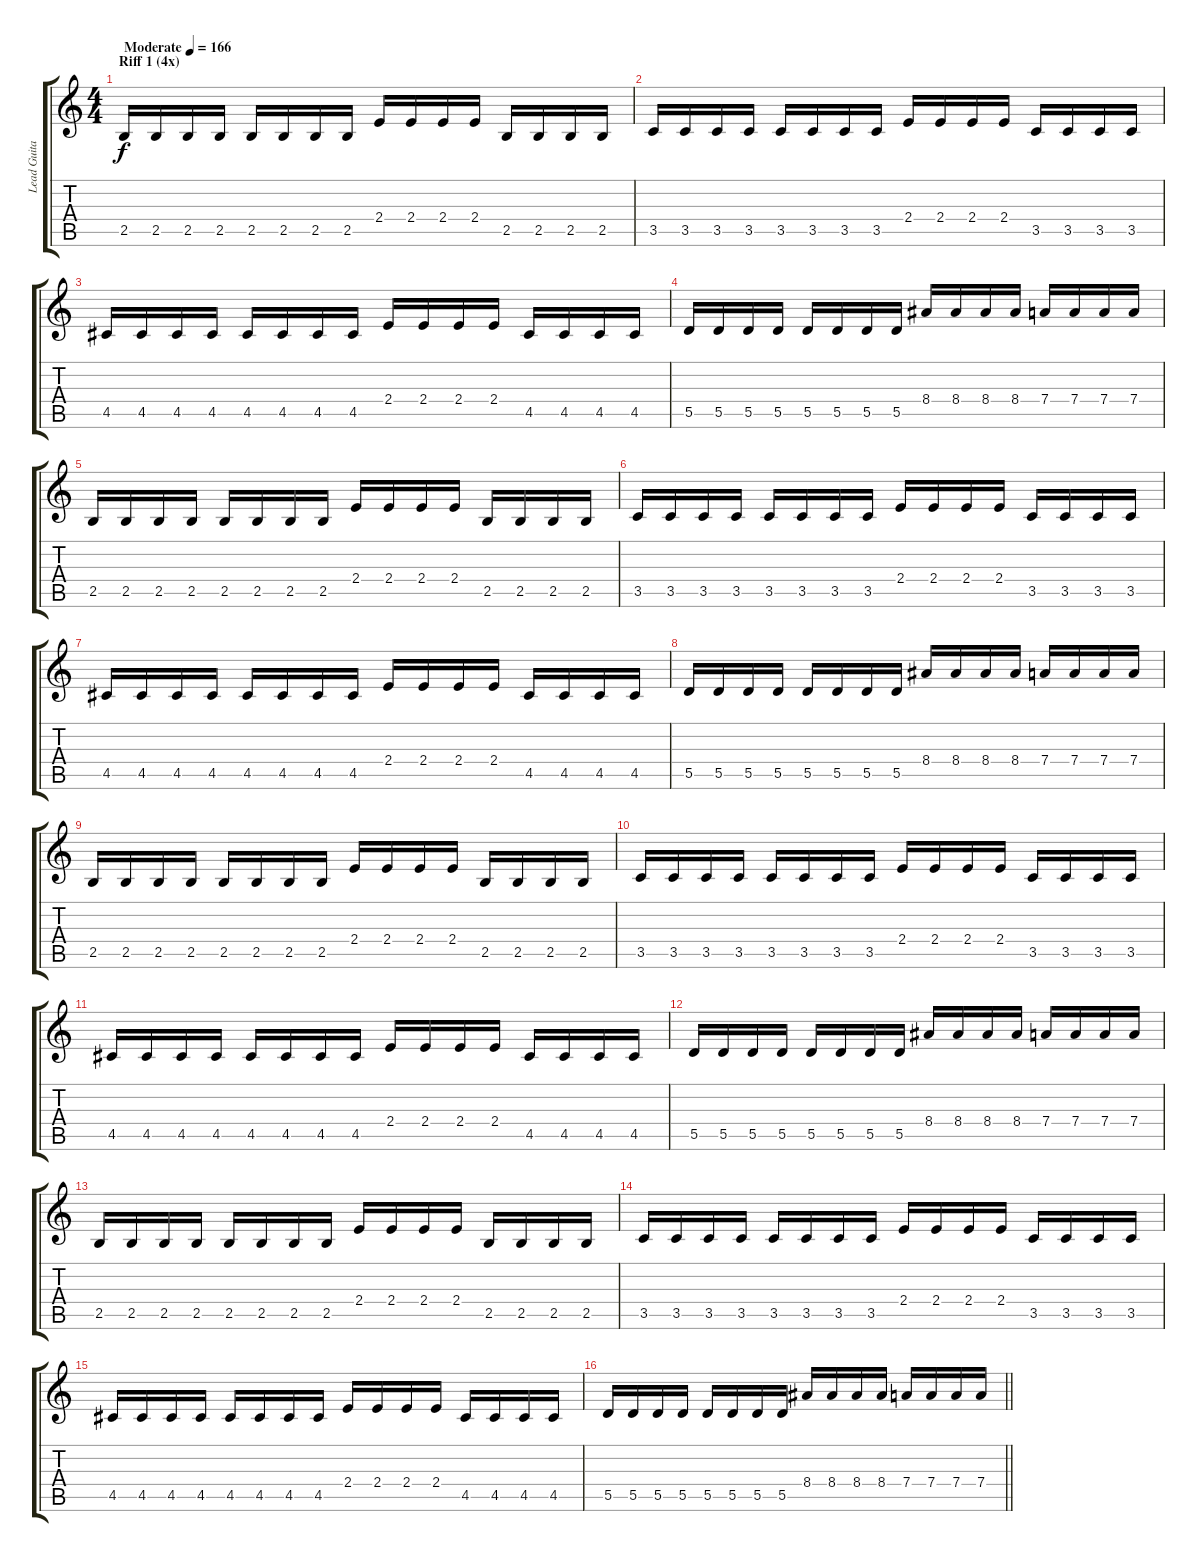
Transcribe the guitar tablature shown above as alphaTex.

\track ("Lead Guitar" "Lead Guita") {instrument distortionguitar}
\staff {score tabs}
\tuning (E4 B3 G3 D3 A2 E2) {hide}
\ts (4 4)
\section ("" "Riff 1 (4x)")
\tempo (166 "Moderate")
\clef g2
\ks c
2.5.16{dy f instrument distortionguitar} 2.5.16 2.5.16 2.5.16 2.5.16 2.5.16 2.5.16 2.5.16 2.4.16 2.4.16 2.4.16 2.4.16 2.5.16 2.5.16 2.5.16 2.5.16 |
3.5.16 3.5.16 3.5.16 3.5.16 3.5.16 3.5.16 3.5.16 3.5.16 2.4.16 2.4.16 2.4.16 2.4.16 3.5.16 3.5.16 3.5.16 3.5.16 |
4.5.16 4.5.16 4.5.16 4.5.16 4.5.16 4.5.16 4.5.16 4.5.16 2.4.16 2.4.16 2.4.16 2.4.16 4.5.16 4.5.16 4.5.16 4.5.16 |
5.5.16 5.5.16 5.5.16 5.5.16 5.5.16 5.5.16 5.5.16 5.5.16 8.4.16 8.4.16 8.4.16 8.4.16 7.4.16 7.4.16 7.4.16 7.4.16 |
2.5.16 2.5.16 2.5.16 2.5.16 2.5.16 2.5.16 2.5.16 2.5.16 2.4.16 2.4.16 2.4.16 2.4.16 2.5.16 2.5.16 2.5.16 2.5.16 |
3.5.16 3.5.16 3.5.16 3.5.16 3.5.16 3.5.16 3.5.16 3.5.16 2.4.16 2.4.16 2.4.16 2.4.16 3.5.16 3.5.16 3.5.16 3.5.16 |
4.5.16 4.5.16 4.5.16 4.5.16 4.5.16 4.5.16 4.5.16 4.5.16 2.4.16 2.4.16 2.4.16 2.4.16 4.5.16 4.5.16 4.5.16 4.5.16 |
5.5.16 5.5.16 5.5.16 5.5.16 5.5.16 5.5.16 5.5.16 5.5.16 8.4.16 8.4.16 8.4.16 8.4.16 7.4.16 7.4.16 7.4.16 7.4.16 |
2.5.16 2.5.16 2.5.16 2.5.16 2.5.16 2.5.16 2.5.16 2.5.16 2.4.16 2.4.16 2.4.16 2.4.16 2.5.16 2.5.16 2.5.16 2.5.16 |
3.5.16 3.5.16 3.5.16 3.5.16 3.5.16 3.5.16 3.5.16 3.5.16 2.4.16 2.4.16 2.4.16 2.4.16 3.5.16 3.5.16 3.5.16 3.5.16 |
4.5.16 4.5.16 4.5.16 4.5.16 4.5.16 4.5.16 4.5.16 4.5.16 2.4.16 2.4.16 2.4.16 2.4.16 4.5.16 4.5.16 4.5.16 4.5.16 |
5.5.16 5.5.16 5.5.16 5.5.16 5.5.16 5.5.16 5.5.16 5.5.16 8.4.16 8.4.16 8.4.16 8.4.16 7.4.16 7.4.16 7.4.16 7.4.16 |
2.5.16 2.5.16 2.5.16 2.5.16 2.5.16 2.5.16 2.5.16 2.5.16 2.4.16 2.4.16 2.4.16 2.4.16 2.5.16 2.5.16 2.5.16 2.5.16 |
3.5.16 3.5.16 3.5.16 3.5.16 3.5.16 3.5.16 3.5.16 3.5.16 2.4.16 2.4.16 2.4.16 2.4.16 3.5.16 3.5.16 3.5.16 3.5.16 |
4.5.16 4.5.16 4.5.16 4.5.16 4.5.16 4.5.16 4.5.16 4.5.16 2.4.16 2.4.16 2.4.16 2.4.16 4.5.16 4.5.16 4.5.16 4.5.16 |
\barLineRight lightlight
5.5.16 5.5.16 5.5.16 5.5.16 5.5.16 5.5.16 5.5.16 5.5.16 8.4.16 8.4.16 8.4.16 8.4.16 7.4.16 7.4.16 7.4.16 7.4.16
